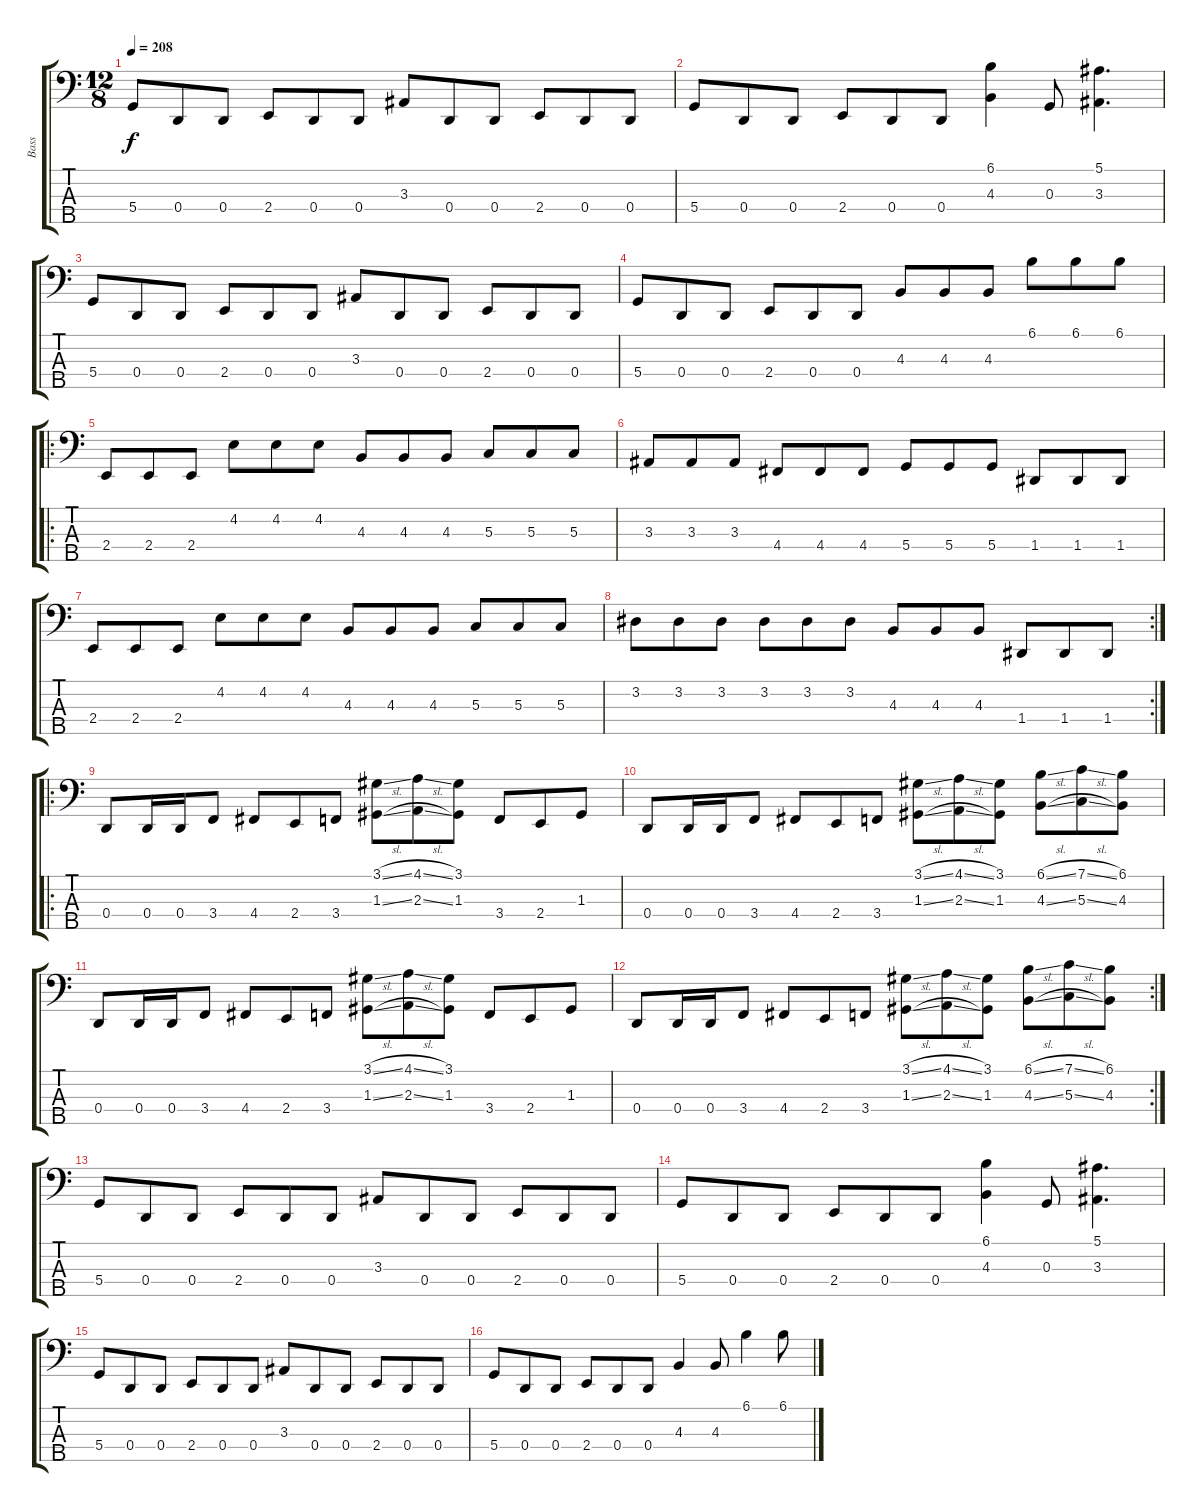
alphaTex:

\track ("Bass" "Bass") {instrument fretlessbass}
\staff {score tabs}
\tuning (F2 C2 G1 D1 A0) {hide}
\ts (12 8)
\tempo 208
\clef f4
\ks c
5.4.8{dy f} 0.4.8 0.4.8 2.4.8 0.4.8 0.4.8 3.3.8 0.4.8 0.4.8 2.4.8 0.4.8 0.4.8 |
5.4.8 0.4.8 0.4.8 2.4.8 0.4.8 0.4.8 (6.1 4.3).4 0.3.8 (5.1 3.3).4{d} |
5.4.8 0.4.8 0.4.8 2.4.8 0.4.8 0.4.8 3.3.8 0.4.8 0.4.8 2.4.8 0.4.8 0.4.8 |
5.4.8 0.4.8 0.4.8 2.4.8 0.4.8 0.4.8 4.3.8 4.3.8 4.3.8 6.1.8 6.1.8 6.1.8 |
\ro
2.4.8 2.4.8 2.4.8 4.2.8 4.2.8 4.2.8 4.3.8 4.3.8 4.3.8 5.3.8 5.3.8 5.3.8 |
3.3.8 3.3.8 3.3.8 4.4.8 4.4.8 4.4.8 5.4.8 5.4.8 5.4.8 1.4.8 1.4.8 1.4.8 |
2.4.8 2.4.8 2.4.8 4.2.8 4.2.8 4.2.8 4.3.8 4.3.8 4.3.8 5.3.8 5.3.8 5.3.8 |
\rc 2
3.2.8 3.2.8 3.2.8 3.2.8 3.2.8 3.2.8 4.3.8 4.3.8 4.3.8 1.4.8 1.4.8 1.4.8 |
\ro
0.4.8 0.4.16 0.4.16 3.4.8 4.4.8 2.4.8 3.4.8 (3.1{sl} 1.3{sl}).8 (4.1{sl} 2.3{sl}).8 (3.1 1.3).8 3.4.8 2.4.8 1.3.8 |
0.4.8 0.4.16 0.4.16 3.4.8 4.4.8 2.4.8 3.4.8 (3.1{sl} 1.3{sl}).8 (4.1{sl} 2.3{sl}).8 (3.1 1.3).8 (6.1{sl} 4.3{sl}).8 (7.1{sl} 5.3{sl}).8 (6.1 4.3).8 |
0.4.8 0.4.16 0.4.16 3.4.8 4.4.8 2.4.8 3.4.8 (3.1{sl} 1.3{sl}).8 (4.1{sl} 2.3{sl}).8 (3.1 1.3).8 3.4.8 2.4.8 1.3.8 |
\rc 2
0.4.8 0.4.16 0.4.16 3.4.8 4.4.8 2.4.8 3.4.8 (3.1{sl} 1.3{sl}).8 (4.1{sl} 2.3{sl}).8 (3.1 1.3).8 (6.1{sl} 4.3{sl}).8 (7.1{sl} 5.3{sl}).8 (6.1 4.3).8 |
5.4.8 0.4.8 0.4.8 2.4.8 0.4.8 0.4.8 3.3.8 0.4.8 0.4.8 2.4.8 0.4.8 0.4.8 |
5.4.8 0.4.8 0.4.8 2.4.8 0.4.8 0.4.8 (6.1 4.3).4 0.3.8 (5.1 3.3).4{d} |
5.4.8 0.4.8 0.4.8 2.4.8 0.4.8 0.4.8 3.3.8 0.4.8 0.4.8 2.4.8 0.4.8 0.4.8 |
5.4.8 0.4.8 0.4.8 2.4.8 0.4.8 0.4.8 4.3.4 4.3.8 6.1.4 6.1.8
